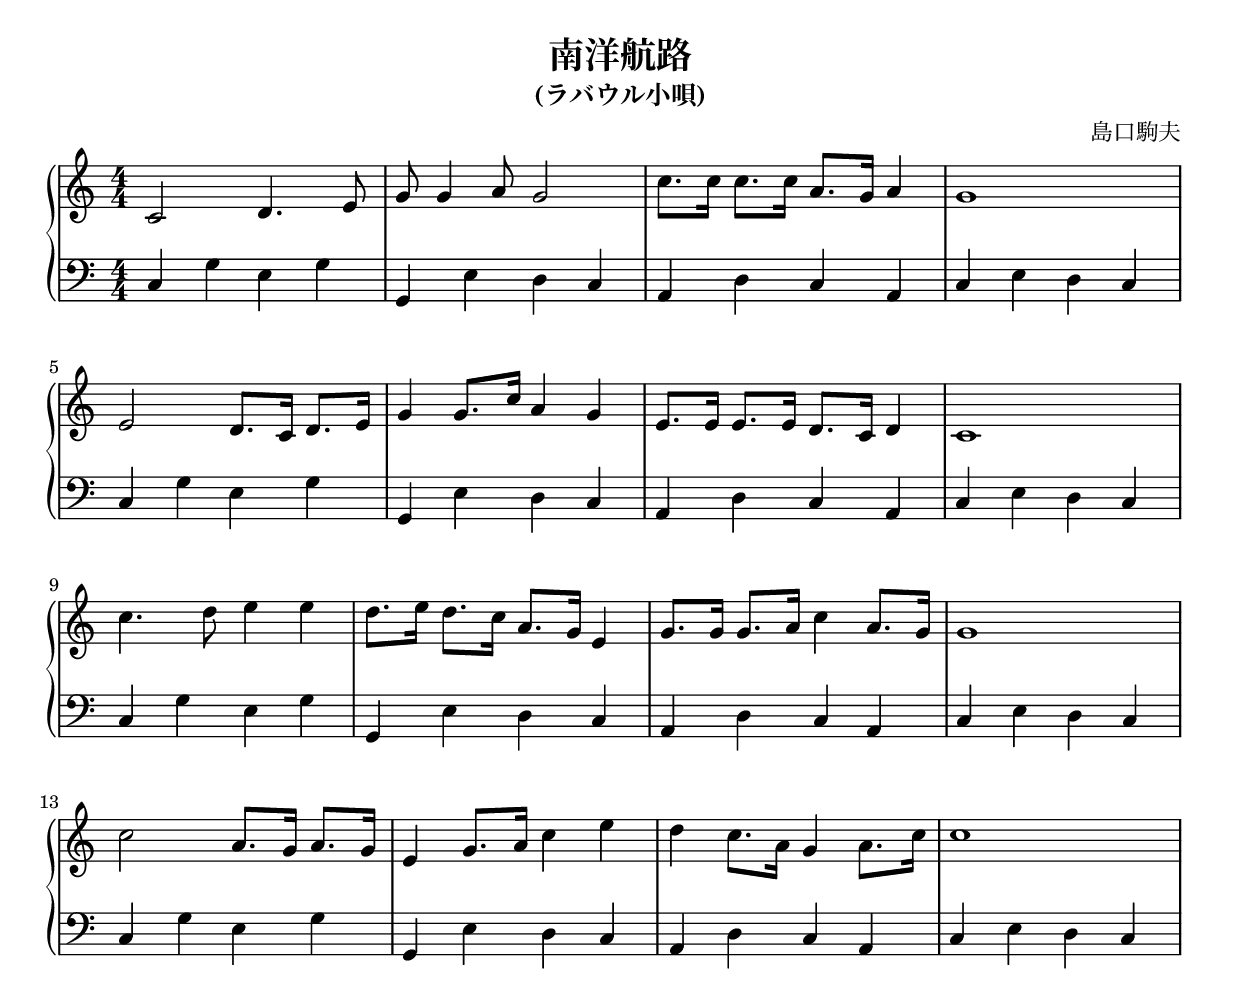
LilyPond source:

\version "2.24.4"
\header {
  title = "南洋航路"
  subtitle = "(ラバウル小唄)"
  composer = "島口駒夫"
}

global = {
  \key c \major
  \numericTimeSignature
  \time 4/4
}

right = \fixed c' {
  \global
  c2 d4. e8 |
  g8 g4 a8 g2 |
  c'8. c'16 c'8. c'16 a8. g16 a4 |
  g1 | \break

  e2 d8. c16 d8. e16 |
  g4 g8. c'16 a4 g4 |
  e8. e16 e8. e16 d8. c16 d4 |
  c1 | \break

  \fixed c'' {
    c4. d8 e4 e4 |
    d8. e16 d8. c16 a,8. g,16 e,4 |
  }
  g8. g16 g8. a16 c'4 a8. g16 |
  g1 | \break

  c'2 a8. g16 a8. g16 |
  e4 g8. a16 c'4 e' |
  d'4 c'8. a16 g4 a8. c'16 |
  c'1 |
}

var = {
  c4 g e g |
  g,4 e d c |
  a,4 d c a, |
  c4 e d c | \break
}

left = \fixed c {
  \global
  \clef bass
  \var
  \var
  \var
  \var
}

\score {
  \new PianoStaff <<
    \new Staff = "RH" \right
    \new Staff = "LH" \left
  >>
  \layout {
    indent = 0\mm
  }
}
